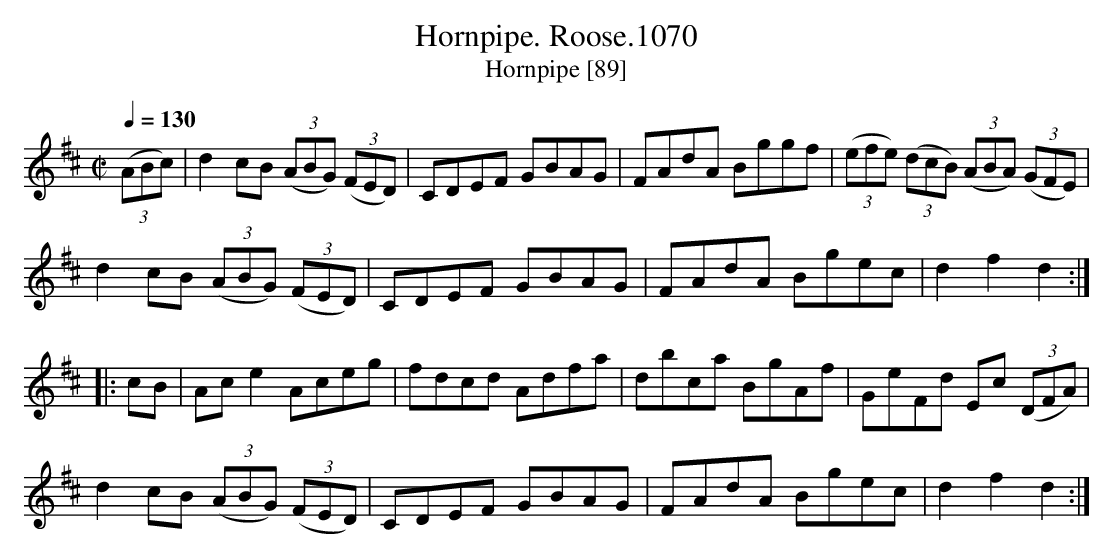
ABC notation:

X:1
T:Hornpipe. Roose.1070
T:Hornpipe [89]
Q:1/4=130
M:C|
L:1/8
K:D
((3ABc)|d2 cB ((3ABG) ((3FED)|CDEF GBAG|FAdA Bggf|((3efe) ((3dcB) ((3ABA) ((3GFE)|
d2 cB ((3ABG) ((3FED)|CDEF GBAG|FAdA Bgec|d2 f2 d2:|
|:cB|Ac e2 Aceg|fdcd Adfa|dbca BgAf|GeFd Ec ((3DFA)|
d2 cB ((3ABG) ((3FED)|CDEF GBAG|FAdA Bgec|d2 f2 d2:|
